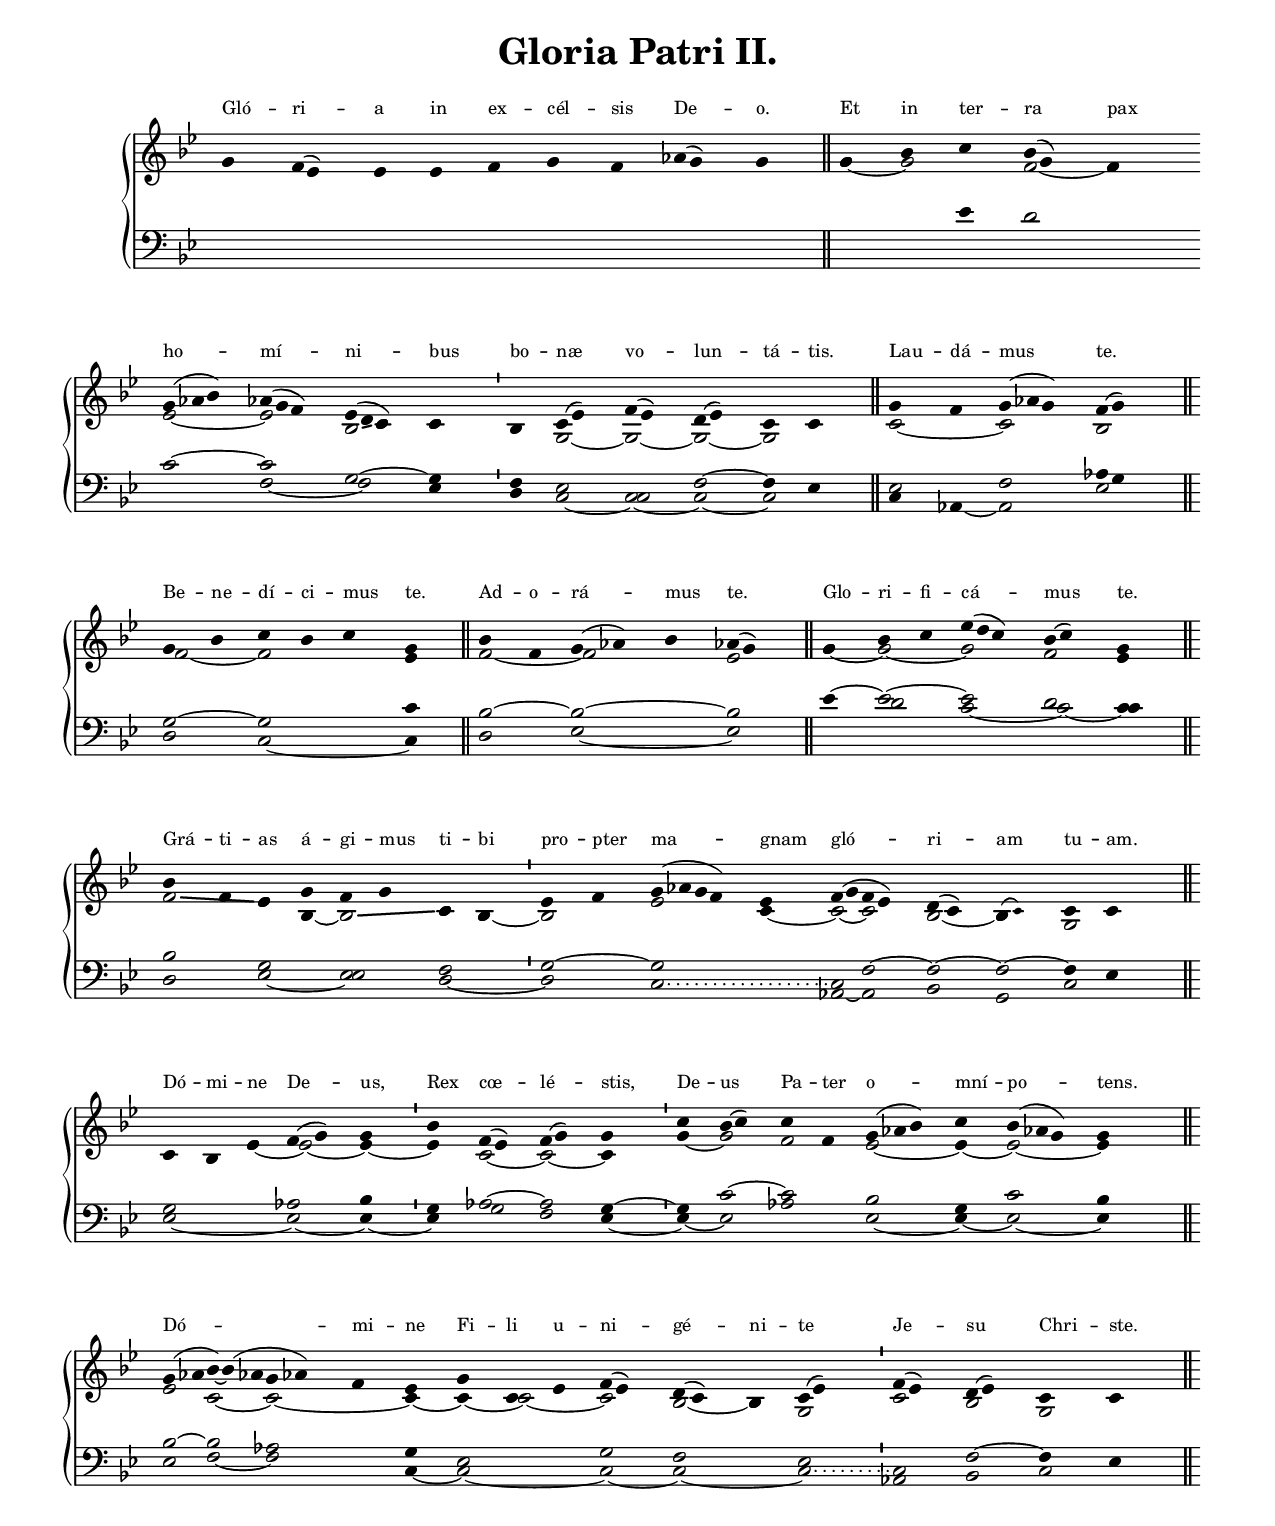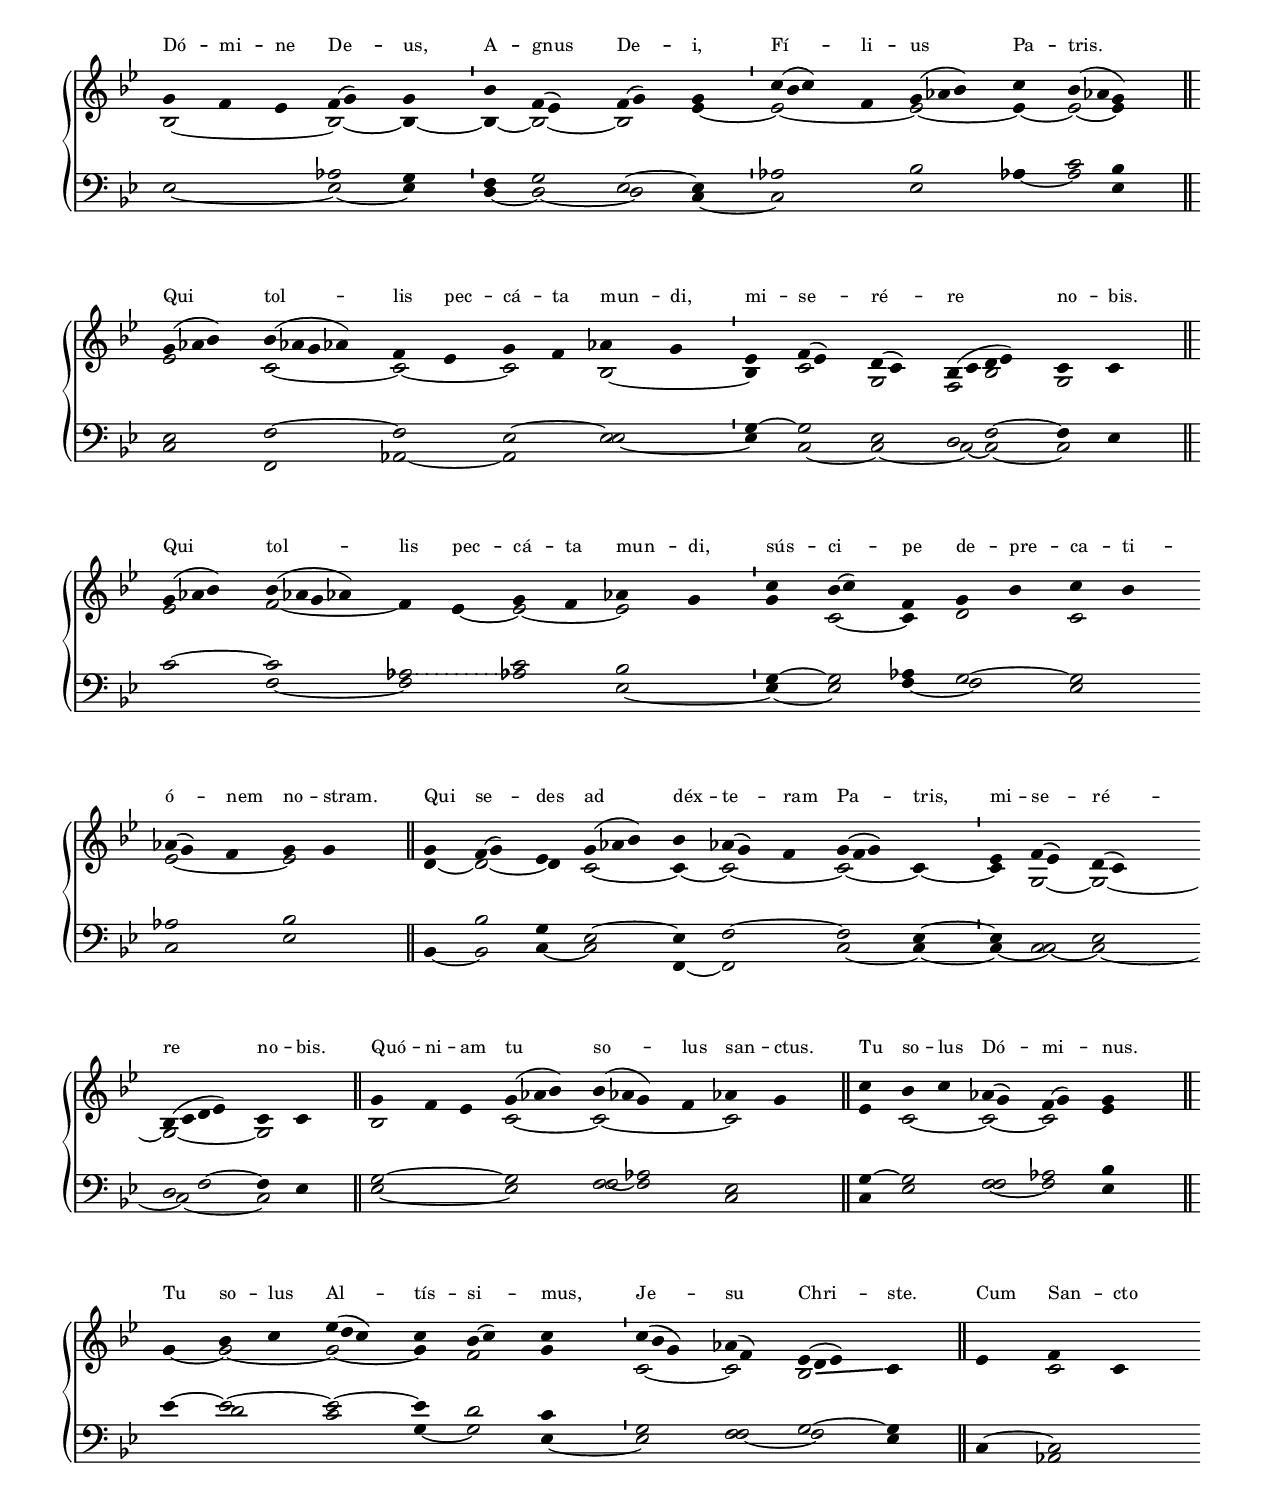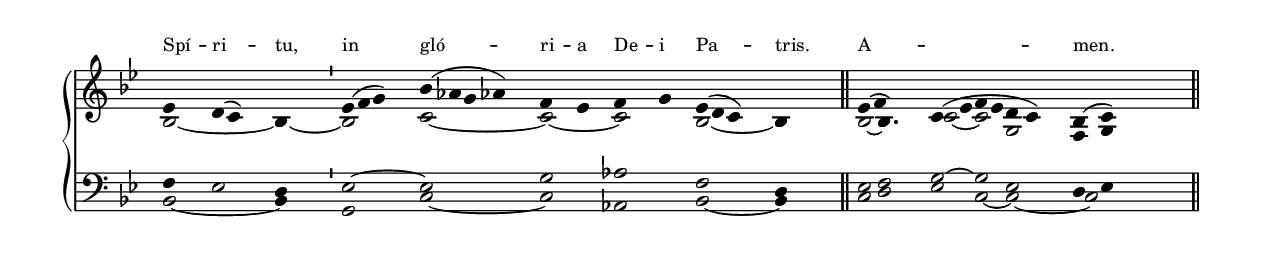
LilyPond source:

\version "2.18"
\include "gregorian.ly"
\include "noh2.ily"

%Page reference: page v.13
%(volume.page)

global = {
 \key c \dorian
 \cadenzaOn 
 \override Glissando #'thickness = #2.0
}

\header {
  title = \markup \center-column {"Gloria Patri II." \vspace #1 }
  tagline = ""
  composer = ""
}

\paper {
 #(include-special-characters)
  oddHeaderMarkup = \markup \fill-line {
    \line {}
    \center-column {
      \on-the-fly #first-page     " "
      \on-the-fly #not-first-page ""
    }
    \line { \on-the-fly #print-page-number-check-first \fromproperty #'page:page-number-string }
  }
  evenHeaderMarkup = \markup \fill-line {
    \line { \on-the-fly #print-page-number-check-first \fromproperty #'page:page-number-string }
    \center-column { "" }
    \line {}
  }
}

chantText = \lyricmode {
Gló -- ri -- a in ex -- cél -- sis De -- o. 
Et in ter -- ra pax ho -- mí -- ni -- bus bo -- næ vo -- lun -- tá -- tis. 
Lau -- dá -- mus te. 
Be -- ne -- dí -- ci -- mus te. 
Ad -- o -- rá -- mus te. 
Glo -- ri -- fi -- cá -- mus te. 
Grá -- ti -- as á -- gi -- mus ti -- bi pro -- pter ma -- gnam gló -- ri -- am tu -- am. 
Dó -- mi -- ne De -- us, Rex cœ -- lé -- stis, De -- us Pa -- ter o -- mní -- po -- tens. 
Dó -- mi -- ne Fi -- li u -- ni -- gé -- ni -- te Je -- su Chri -- ste. 
Dó -- mi -- ne De -- us, A -- gnus De -- i, Fí -- li -- us Pa -- tris. 
Qui tol -- lis pec -- cá -- ta mun -- di, mi -- se -- ré -- re no -- bis. 
Qui tol -- lis pec -- cá -- ta mun -- di, sús -- ci -- pe de -- pre -- ca -- ti -- ó -- nem no -- stram. 
Qui se -- des ad déx -- te -- ram Pa -- tris, mi -- se -- ré -- re no -- bis. 
Quó -- ni -- am tu so -- lus san -- ctus. 
Tu so -- lus Dó -- mi -- nus. 
Tu so -- lus Al -- tís -- si -- mus, Je -- su Chri -- ste. 
Cum San -- cto Spí -- ri -- tu, in gló -- ri -- a De -- i Pa -- tris. 
A -- _ men. }

chantMusic = {
\tieDown   g'4 f'4 ( ees'4) ees'4 ees'4 f'4 g'4 f'4  aes'4 ( g'4) g'4 \finalis
 g'4 bes'4 c''4 bes'4 ( g'4) f'4 \forceBreak
  g'4 ( aes'4 bes'4) aes'4 ( g'4 f'4) ees'4 ( d'4 c'4) c'4 \divisioMinima
 bes4 c'4 ( ees'4) f'4 ( ees'4) d'4 ( ees'4) c'4 c'4 \finalis
 g'4 f'4  g'4 ( aes'4 g'4) f'4 ( g'4) \finalis
 \forceBreak
 g'4 bes'4 c''4 bes'4 c''4 g'4 \finalis
 bes'4 f'4  g'4 ( aes'4) bes'4  aes'4 ( g'4) \finalis
 g'4 bes'4 c''4 ees''4 ( d''4 c''4) bes'4 ( c''4) g'4 \finalis
 \forceBreak
 bes'4 f'4 ees'4 g'4 f'4 g'4 c'4 bes4 \divisioMinima
 ees'4 f'4  g'4 ( aes'4 g'4 f'4) ees'4 f'4 ( g'4 f'4 ees'4) d'4 ( c'4) bes4 ( \once \tweak #'font-size #-4 c' ) c'4 c'4 \finalis
 \forceBreak
 c'4 bes4 ees'4 f'4 ( g'4) g'4 \divisioMinima
 bes'4 f'4 ( ees'4) f'4 ( g'4) g'4 \divisioMinima
 c''4 bes'4 ( c''4) c''4 f'4  g'4 ( aes'4 bes'4) c''4 bes'4 ( aes'4 g'4) g'4 \finalis
 \forceBreak
  g'4 ( aes'4 bes'4) ~ bes'4 ( aes'4 g'4 aes'4) f'4 ees'4 g'4 c'4 ees'4 f'4 ( ees'4) d'4 ( c'4) bes4 c'4 ( ees'4) \divisioMinima
 f'4 ( ees'4) d'4 ( ees'4) c'4 c'4 \finalis
 \forceBreak
 g'4 f'4 ees'4 f'4 ( g'4) g'4 \divisioMinima
 bes'4 f'4 ( ees'4) f'4 ( g'4) g'4 \divisioMinima
 c''4 ( bes'4 c''4) f'4  g'4 ( aes'4 bes'4) c''4  bes'4 ( aes'4 g'4) \finalis
 \forceBreak
  g'4 ( aes'4 bes'4)  bes'4 ( aes'4 g'4 aes'4) f'4 ees'4 g'4 f'4  aes'4 g'4 \divisioMinima
 ees'4 f'4 ( ees'4) d'4 ( c'4) bes4 ( c'4 d'4 ees'4) c'4 c'4 \finalis
 \forceBreak
  g'4 ( aes'4 bes'4)  bes'4 ( aes'4 g'4 aes'4) f'4 ees'4 g'4 f'4  aes'4 g'4 \divisioMinima
 c''4 bes'4 ( c''4) f'4 g'4 bes'4 c''4 bes'4 \forceBreak
  aes'4 ( g'4) f'4 g'4 g'4 \finalis
 g'4 f'4 ( g'4) ees'4  g'4 ( aes'4 bes'4) bes'4  aes'4 ( g'4) f'4 g'4 ( f'4 g'4) c'4 \divisioMinima
 ees'4 f'4 ( ees'4) d'4 ( c'4) \forceBreak
 bes4 ( c'4 d'4 ees'4) c'4 c'4 \finalis
 g'4 f'4 ees'4  g'4 ( aes'4 bes'4)  bes'4 ( aes'4 g'4) f'4
  aes'4 g'4 \finalis
 c''4 bes'4 c''4  aes'4 ( g'4) f'4 ( g'4) g'4 \finalis \forceBreak
 g'4 bes'4 c''4 ees''4 ( d''4 c''4) c''4 bes'4 ( c''4) c''4 \divisioMinima
 c''4 ( bes'4 g'4)  aes'4 ( f'4) ees'4 ( d'4 ees'4) c'4 \finalis
 ees'4 f'4 c'4 \forceBreak
 ees'4 d'4 ( c'4) bes4 \divisioMinima
 ees'4 ( f'4 g'4)  bes'4 ( aes'4 g'4 aes'4) f'4 ees'4 f'4 g'4 ees'4 ( d'4 c'4) bes4 \finalis
 ees'4 ( f'4 bes4.) c'4 ( ees'4 f'4 ees'4 d'4 c'4) bes4 ( c'4) \finalis

}

altoMusic = {
r2*11/2 \finalis
g'4 ~ g'2 f'2 ~ f'4 ees'2*3/2 ~ ees'2*3/2 bes2 -\tweak Glissando.Y-offset #-0.8 \glissando c'4 c'4 \divisioMinima
r4 g2 ~ g2 ~ g2 ~ g2 \finalis
c'2 ~ c'2*3/2 bes2 \finalis
f'2 ~ f'2*3/2 ees'4 \finalis
f'2 ~ f'2*3/2 ees'2 \finalis
g'4 ~ g'2 ~ g'2*3/2 f'2 ees'4 \finalis
f'2 -\tweak Glissando.Y-offset #-0.8 \glissando ees'4 bes4 ~ bes2 \glissando c'4 bes4 ~ \divisioMinima
bes2 ees'2*4/2 c'4 ~ c'2 ~ c'2 bes2 ~ bes4 r4 g2 \finalis
r2 ees'4 ~ ees'2 ~ ees'4 ~ \divisioMinima
ees'4 c'2 ~ c'2 ~ c'4 \divisioMinima
g'4 ~ g'2 f'2 ees'2*3/2 ~ ees'4 ~ ees'2*3/2 ~ ees'4 \finalis
ees'2 c'2*3/2 ~ c'2*3/2 ~ c'4 ~ c'4 ~ c'2 ~ c'2 bes2 ~ bes4 g2 \divisioMinima
c'2 bes2 g2 \finalis
bes2*3/2 ~ bes2 ~ bes4 ~ \divisioMinima
bes4 ~ bes2 ~ bes2 ees'4 ~ \divisioMinima
ees'2*4/2 ~ ees'2*3/2 ~ ees'4 ~ ees'2 ~ ees'4 \finalis
ees'2*3/2 c'2*4/2 ~ c'2 ~ c'2 bes2 ~ \divisioMinima
bes4 c'2 g2 f2 bes2 g2 ees'2*3/2 f'2*4/2 ~ f'4 ees'4 ~ ees'2 ~ ees'2 \divisioMinima
g'4 c'2 ~ c'4 d'2 c'2 ees'2*3/2 ~ ees'2 \finalis
d'4 ~ d'2 ~ d'4 c'2*3/2 ~ c'4 ~ c'2*3/2 ~ c'2*3/2 ~ c'4 ~ \divisioMinima
c'4 g2 ~ g2 ~ g2*4/2 ~ g2 \finalis
bes2*3/2 c'2*3/2 ~ c'2*4/2 ~ c'2 \finalis
ees'4 c'2 ~ c'2 ~ c'2 ees'4 \finalis
g'4 ~ g'2 ~ g'2*3/2 ~ g'4 f'2 g'4 \divisioMinima
c'2*3/2 ~ c'2 bes2*3/2 -\tweak Glissando.Y-offset #-0.8 \glissando c'4 \finalis
r4 c'2 bes2*3/2 ~ bes4 ~ \divisioMinima
bes2*3/2 c'2*4/2 ~ c'2 ~ c'2 bes2*3/2 ~ bes4 \finalis
bes2 ~ bes4. c'2 ~ c'2 g2 f4 g4 \finalis
}

tenorMusic = {
r2*11/2 \finalis
r2 ees'4 d'2*3/2 c'2*3/2 ~ c'2*3/2 g2*3/2 ~ g4 \divisioMinima
f4 ees2 \shiftRight c2 f2 ~ f4 ees4 \finalis
ees2 f2*3/2 aes4 g4 \finalis
g2 ~ g2*3/2 c'4 \finalis
bes2 ~ bes2*3/2 ~ bes2 \finalis
ees'4 ~ ees'2 ~ ees'2*3/2 d'2 \shiftRight c'4 \finalis
bes2 g2 \shiftRight ees2 f2 \divisioMinima
g2 ~ g2*5/2 c2 f2 ~ f2 ~ f2 ~ f4 ees4 \finalis
g2*3/2 aes2 bes4 \divisioMinima
g4 aes2 ~ aes2 g4 ~ \divisioMinima
g4 c'2 ~ c'2 bes2*3/2 g4 c'2*3/2 bes4 \finalis
bes2 ~ bes2*3/2 aes2*3/2 g4 ees2*3/2 g2 f2*3/2 ees2 \divisioMinima
c2 f2 ~ f4 ees4 \finalis
r2*3/2 aes2 g4 \divisioMinima
f4 g2 ees2 ~ ees4 \divisioMinima
aes2*4/2 bes2*3/2 aes4 c'2 bes4 \finalis
ees2*3/2 f2*4/2 ~ f2 ees2 ~ ees2 \divisioMinima
g4 ~ g2 ees2 d2 f2 ~ f4 ees4 \finalis
c'2*3/2 ~ c'2*4/2 aes2 c'2 bes2 \divisioMinima
g4 ~ g2 aes4 g2 ~ g2 aes2*3/2 bes2 \finalis
r4 bes2 g4 ees2*3/2 ~ ees4 f2*3/2 ~ f2*3/2 ees4 ~ \divisioMinima
ees4 c2 ees2 d2 f2 ~ f4 ees4 \finalis
g2*3/2 ~ g2*3/2 \shiftRight f2 aes2 ees2 \finalis
g4 ~ g2 \shiftRight f2 aes2 bes4 \finalis
ees'4 ~ ees'2 ~ ees'2*3/2 ~ ees'4 d'2 c'4 \divisioMinima
g2*3/2 f2 g2*3/2 ~ g4 \finalis
c4 ~ c2 f4 ees2 d4 \divisioMinima
ees2*3/2 ~ ees2*4/2 g2 aes2 f2*3/2 d4 \finalis
ees2 f2*3/4 g2 ~ g2 ees2 d4 ees4 \finalis
}

bassMusic = {
s2*11/2 \finalis
s2*9/2 f2*3/2 ~ f2*3/2 ees4 \divisioMinima
d4 c2 ~ c2 ~ c2 ~ c2 \finalis
c4 aes,4 ~ aes,2*3/2 ees2 \finalis
d2 c2*3/2 ~ c4 \finalis
d2 ees2*3/2 ~ ees2 \finalis
r4 d'2 c'2*3/2 ~ c'2 ~ c'4 \finalis
d2 ees2 ~ ees2 d2 ~ \divisioMinima
d2 c2*5/2 aes,2 ~ aes,2 bes,2 g,2 c2 \finalis
ees2*3/2 ~ ees2 ~ ees4 ~ \divisioMinima
ees4 g2 f2 ees4 ~ \divisioMinima
ees4 ~ ees2 aes2 ees2*3/2 ~ ees4 ~ ees2*3/2 ~ ees4 \finalis
ees2 f2*3/2 ~ f2*3/2 c4 ~ c2*3/2 ~ c2 ~ c2*3/2 ~ c2 \divisioMinima
aes,2 bes,2 c2 \finalis
ees2*3/2 ~ ees2 ~ ees4 \divisioMinima
d4 ~ d2 ~ d2 c4 ~ \divisioMinima
c2*4/2 ees2*3/2 aes4 ~ aes2 ees4 \finalis
c2*3/2 f,2*4/2 aes,2 ~ aes,2 \shiftRight ees2 ~ \divisioMinima
ees4 c2 ~ c2 ~ c2 ~ c2 ~ c2 r2*3/2 f2*4/2 ~ f2 aes2 ees2 ~ \divisioMinima
ees4 ~ ees2 f4 ~ f2 ees2 c2*3/2 ees2 \finalis
bes,4 ~ bes,2 c4 ~ c2*3/2 f,4 ~ f,2*3/2 c2*3/2 ~ c4 ~ \divisioMinima
c4 ~ \shiftRight c2 ~ c2 ~ c2*4/2 ~ c2 \finalis
ees2*3/2 ~ ees2*3/2 f2 ~ f2 c2 \finalis
c4 ees2 f2 ~ f2 ees4 \finalis
r4 d'2 c'2*3/2 g4 ~ g2 ees4 ~ \divisioMinima
ees2*3/2 \shiftRight f2 ~ f2*3/2 ees4 \finalis
r4 aes,2 bes,2*3/2 ~ bes,4 \divisioMinima
g,2*3/2 c2*4/2 ~ c2 aes,2 bes,2*3/2 ~ bes,4 \finalis
c2 d2*3/4 ees2 c2 ~ c2 ~ c2 \finalis
}

voiceLines = {
\voiceLineStyle


s2*75/2
\allowVoiceLineBreak
\voiceLine "down" "down" c2*5/2 c2*1/2


s2*51/2
\allowVoiceLineBreak
\voiceLine "down" "down" c2*2/2 c2*1/2


s2*59/2
\allowVoiceLineBreak
\voiceLine "down" "down" aes2*2/2 aes2*1/2


}

\score{
  <<
    \new Lyrics
    \new GrandStaff <<
      \set GrandStaff.autoBeaming = ##f
      \set GrandStaff.instrumentName = \markup \center-column {
        ""
      }
      \new Staff = up <<
        \new Voice = "chant" {
          \voiceOne \global \chantMusic
        }
        \new Voice {
          \voiceTwo \global \altoMusic
        }
      >>

      \new Staff = down <<
        \clef bass
        \new Voice {
          \voiceOne \global \tenorMusic
        }
        \new Voice {
          \voiceTwo \global \bassMusic
        }
	\new Voice {
        \voiceThree \global \voiceLines
        }
      >>
    >>
    \context Lyrics {
      \lyricsto chant {
      \chantText
    }
    }
  >>
  \layout{
  }
  
}
